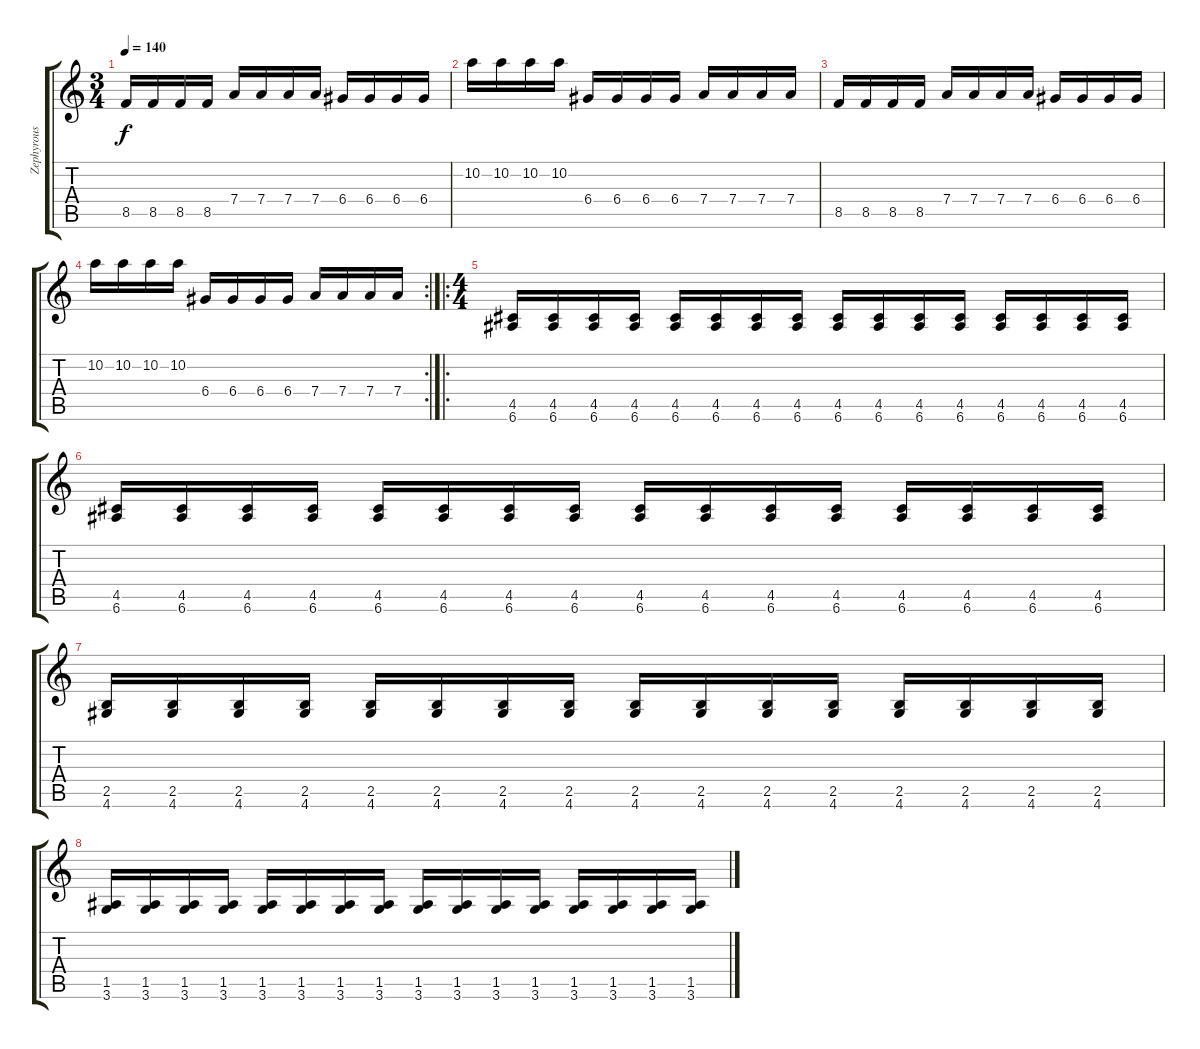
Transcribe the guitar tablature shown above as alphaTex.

\track ("Zephyrous" "Zephyrous") {instrument distortionguitar}
\staff {score tabs}
\tuning (E4 B3 G3 D3 A2 E2) {hide}
\ts (3 4)
\tempo 140
\clef g2
\ks c
8.5.16{dy f} 8.5.16 8.5.16 8.5.16 7.4.16 7.4.16 7.4.16 7.4.16 6.4.16 6.4.16 6.4.16 6.4.16 |
10.2.16 10.2.16 10.2.16 10.2.16 6.4.16 6.4.16 6.4.16 6.4.16 7.4.16 7.4.16 7.4.16 7.4.16 |
8.5.16 8.5.16 8.5.16 8.5.16 7.4.16 7.4.16 7.4.16 7.4.16 6.4.16 6.4.16 6.4.16 6.4.16 |
\rc 2
10.2.16 10.2.16 10.2.16 10.2.16 6.4.16 6.4.16 6.4.16 6.4.16 7.4.16 7.4.16 7.4.16 7.4.16 |
\ro
\ts (4 4)
(4.5 6.6).16 (4.5 6.6).16 (4.5 6.6).16 (4.5 6.6).16 (4.5 6.6).16 (4.5 6.6).16 (4.5 6.6).16 (4.5 6.6).16 (4.5 6.6).16 (4.5 6.6).16 (4.5 6.6).16 (4.5 6.6).16 (4.5 6.6).16 (4.5 6.6).16 (4.5 6.6).16 (4.5 6.6).16 |
(4.5 6.6).16 (4.5 6.6).16 (4.5 6.6).16 (4.5 6.6).16 (4.5 6.6).16 (4.5 6.6).16 (4.5 6.6).16 (4.5 6.6).16 (4.5 6.6).16 (4.5 6.6).16 (4.5 6.6).16 (4.5 6.6).16 (4.5 6.6).16 (4.5 6.6).16 (4.5 6.6).16 (4.5 6.6).16 |
(2.5 4.6).16 (2.5 4.6).16 (2.5 4.6).16 (2.5 4.6).16 (2.5 4.6).16 (2.5 4.6).16 (2.5 4.6).16 (2.5 4.6).16 (2.5 4.6).16 (2.5 4.6).16 (2.5 4.6).16 (2.5 4.6).16 (2.5 4.6).16 (2.5 4.6).16 (2.5 4.6).16 (2.5 4.6).16 |
(1.5 3.6).16 (1.5 3.6).16 (1.5 3.6).16 (1.5 3.6).16 (1.5 3.6).16 (1.5 3.6).16 (1.5 3.6).16 (1.5 3.6).16 (1.5 3.6).16 (1.5 3.6).16 (1.5 3.6).16 (1.5 3.6).16 (1.5 3.6).16 (1.5 3.6).16 (1.5 3.6).16 (1.5 3.6).16
